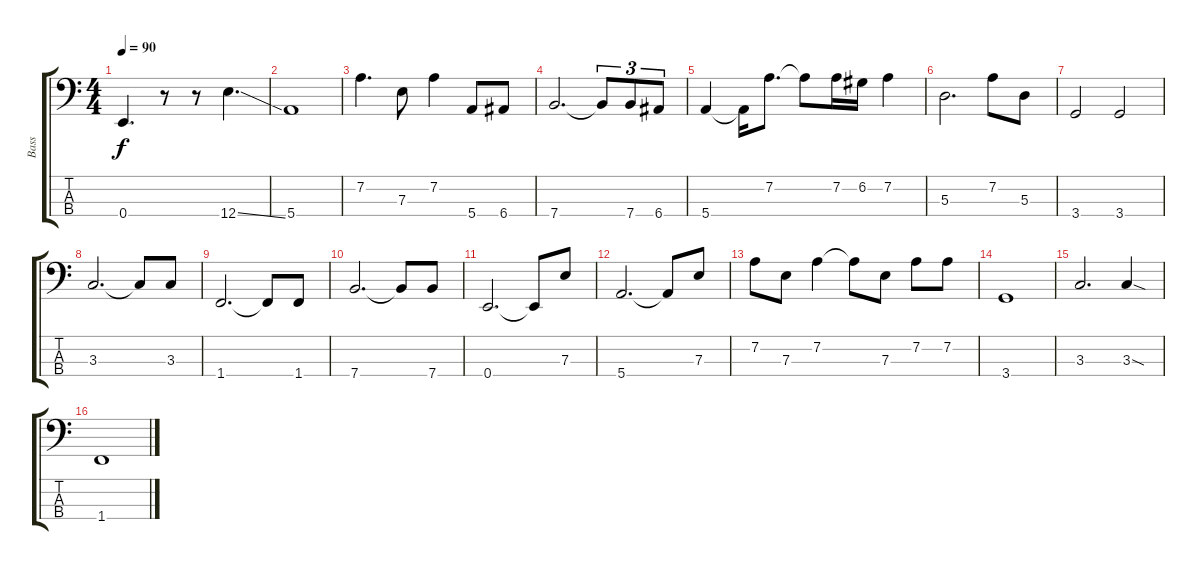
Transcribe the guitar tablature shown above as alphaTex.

\track ("Bass" "Bass") {instrument electricbassfinger}
\staff {score tabs}
\tuning (G2 D2 A1 E1) {hide}
\ts (4 4)
\tempo 90
\clef f4
\ks c
0.4.4{d dy f} r.8 r.8 12.4{ss}.4{d} |
5.4.1 |
7.2.4{d} 7.3.8 7.2.4 5.4.8 6.4.8 |
7.4.2{d} 7.4{t}.8{tu (3 2)} 7.4.8{tu (3 2)} 6.4.8{tu (3 2)} |
5.4.4 5.4{t}.16 7.2.8{d} 7.2{t}.8 7.2.16 6.2.16 7.2.4 |
5.3.2{d} 7.2.8 5.3.8 |
3.4.2 3.4.2 |
3.3.2{d} 3.3{t}.8 3.3.8 |
1.4.2{d} 1.4{t}.8 1.4.8 |
7.4.2{d} 7.4{t}.8 7.4.8 |
0.4.2{d} 0.4{t}.8 7.3.8 |
5.4.2{d} 5.4{t}.8 7.3.8 |
7.2.8 7.3.8 7.2.4 7.2{t}.8 7.3.8 7.2.8 7.2.8 |
3.4.1 |
3.3.2{d} 3.3{sod}.4 |
1.4.1
